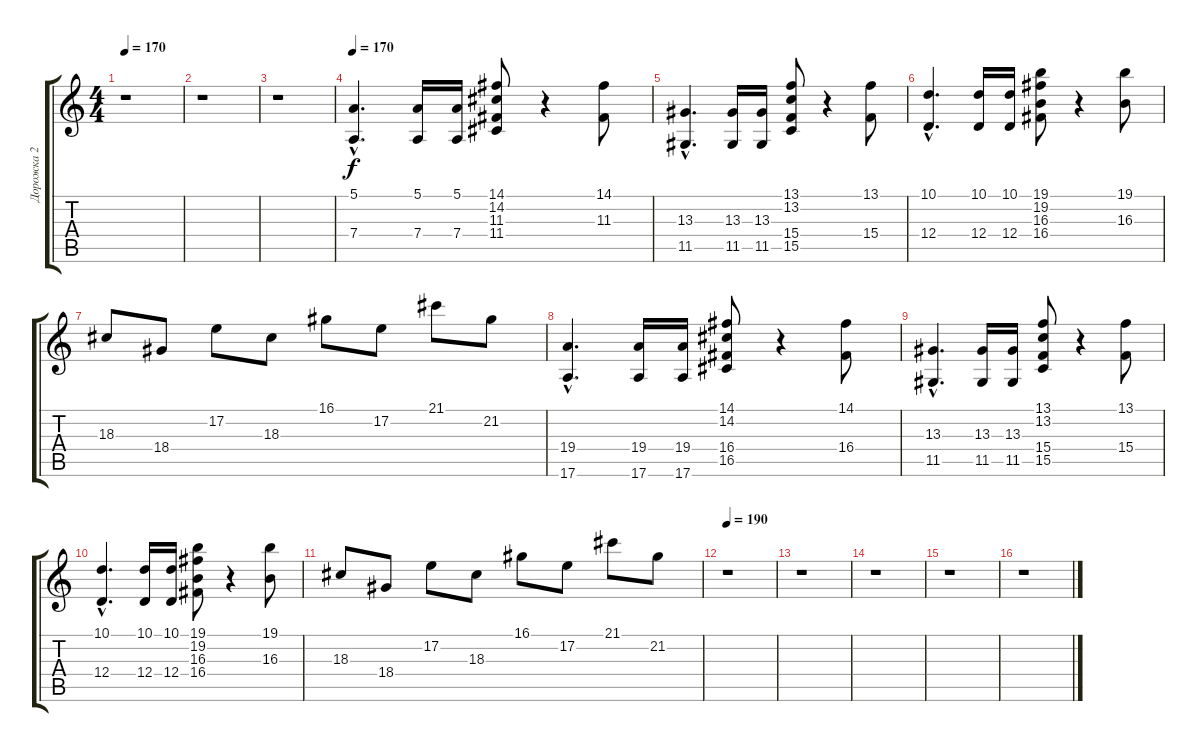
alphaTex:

\track ("Дорожка 2" "Дорожка 2") {instrument stringensemble1}
\staff {score tabs}
\tuning (E4 B3 G3 D3 A2 E2) {hide}
\ts (4 4)
\tempo 170
\clef g2
\ks c
r.1{dy f} |
r.1 |
r.1 |
\tempo 170
(5.1{hac} 7.4{hac}).4{d} (5.1 7.4).16 (5.1 7.4).16 (14.1 14.2 11.3 11.4).8 r.4 (14.1 11.3).8 |
(13.3{hac} 11.5{hac}).4{d} (13.3 11.5).16 (13.3 11.5).16 (13.1 13.2 15.4 15.5).8 r.4 (13.1 15.4).8 |
(10.1{hac} 12.4{hac}).4{d} (10.1 12.4).16 (10.1 12.4).16 (19.1 19.2 16.3 16.4).8 r.4 (19.1 16.3).8 |
18.3.8 18.4.8 17.2.8 18.3.8 16.1.8 17.2.8 21.1.8 21.2.8 |
(19.4{hac} 17.6{hac}).4{d} (19.4 17.6).16 (19.4 17.6).16 (14.1 14.2 16.4 16.5).8 r.4 (14.1 16.4).8 |
(13.3{hac} 11.5{hac}).4{d} (13.3 11.5).16 (13.3 11.5).16 (13.1 13.2 15.4 15.5).8 r.4 (13.1 15.4).8 |
(10.1{hac} 12.4{hac}).4{d} (10.1 12.4).16 (10.1 12.4).16 (19.1 19.2 16.3 16.4).8 r.4 (19.1 16.3).8 |
18.3.8 18.4.8 17.2.8 18.3.8 16.1.8 17.2.8 21.1.8 21.2.8 |
\tempo 190
r.1 |
r.1 |
r.1 |
r.1 |
r.1
